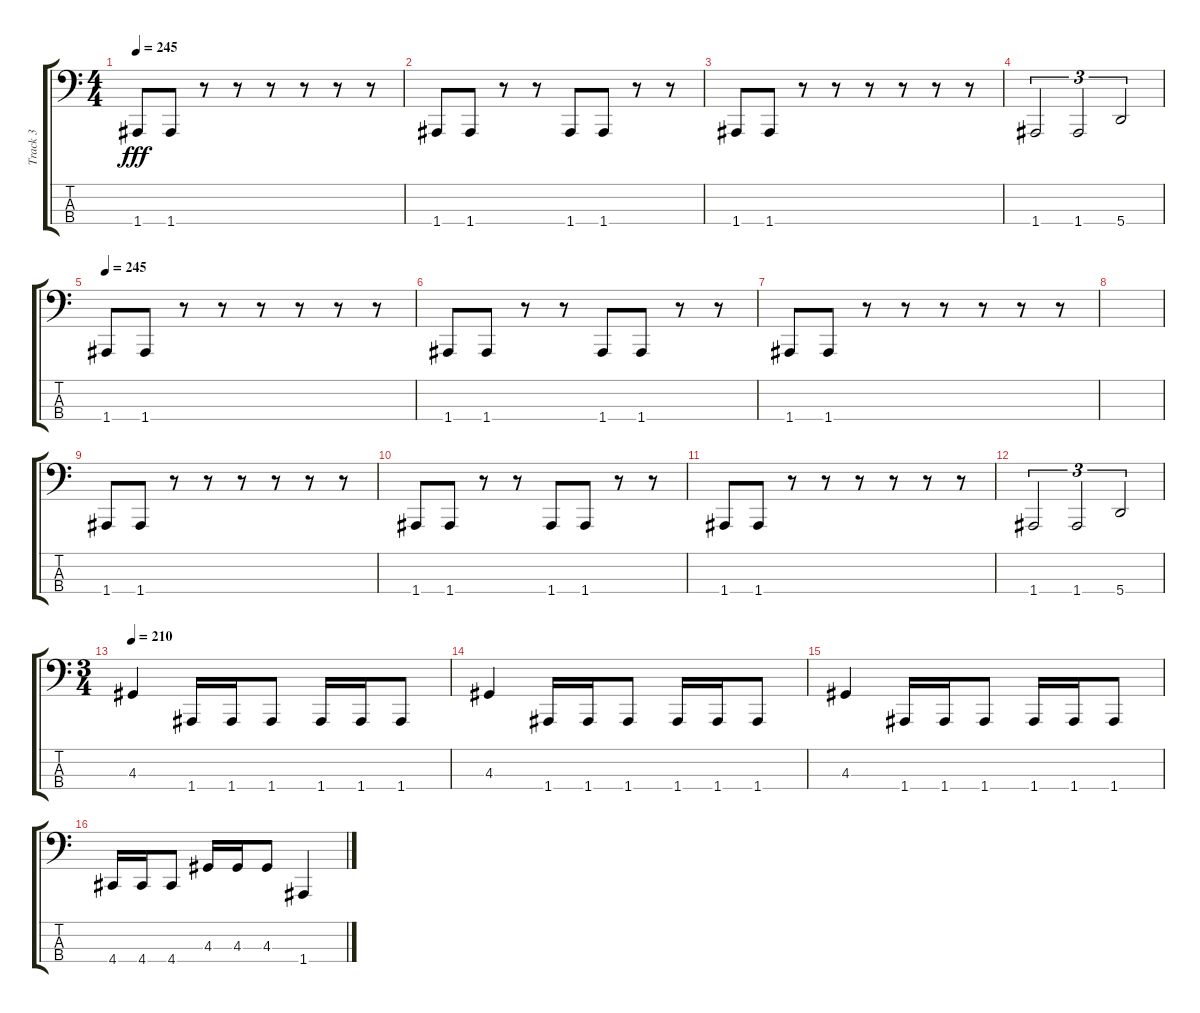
\track ("Track 3" "Track 3") {instrument electricbassfinger}
\staff {score tabs}
\tuning (D2 A1 E1 A0) {hide}
\ts (4 4)
\tempo 245
\clef f4
\ks c
1.4.8{dy fff} 1.4.8 r.8 r.8 r.8 r.8 r.8 r.8 |
1.4.8 1.4.8 r.8 r.8 1.4.8 1.4.8 r.8 r.8 |
1.4.8 1.4.8 r.8 r.8 r.8 r.8 r.8 r.8 |
1.4.2{tu (3 2)} 1.4.2{tu (3 2)} 5.4.2{tu (3 2)} |
\tempo 245
1.4.8 1.4.8 r.8 r.8 r.8 r.8 r.8 r.8 |
1.4.8 1.4.8 r.8 r.8 1.4.8 1.4.8 r.8 r.8 |
1.4.8 1.4.8 r.8 r.8 r.8 r.8 r.8 r.8 |
|
1.4.8 1.4.8 r.8 r.8 r.8 r.8 r.8 r.8 |
1.4.8 1.4.8 r.8 r.8 1.4.8 1.4.8 r.8 r.8 |
1.4.8 1.4.8 r.8 r.8 r.8 r.8 r.8 r.8 |
1.4.2{tu (3 2)} 1.4.2{tu (3 2)} 5.4.2{tu (3 2)} |
\ts (3 4)
\tempo 210
4.3.4 1.4.16 1.4.16 1.4.8 1.4.16 1.4.16 1.4.8 |
4.3.4 1.4.16 1.4.16 1.4.8 1.4.16 1.4.16 1.4.8 |
4.3.4 1.4.16 1.4.16 1.4.8 1.4.16 1.4.16 1.4.8 |
4.4.16 4.4.16 4.4.8 4.3.16 4.3.16 4.3.8 1.4.4
